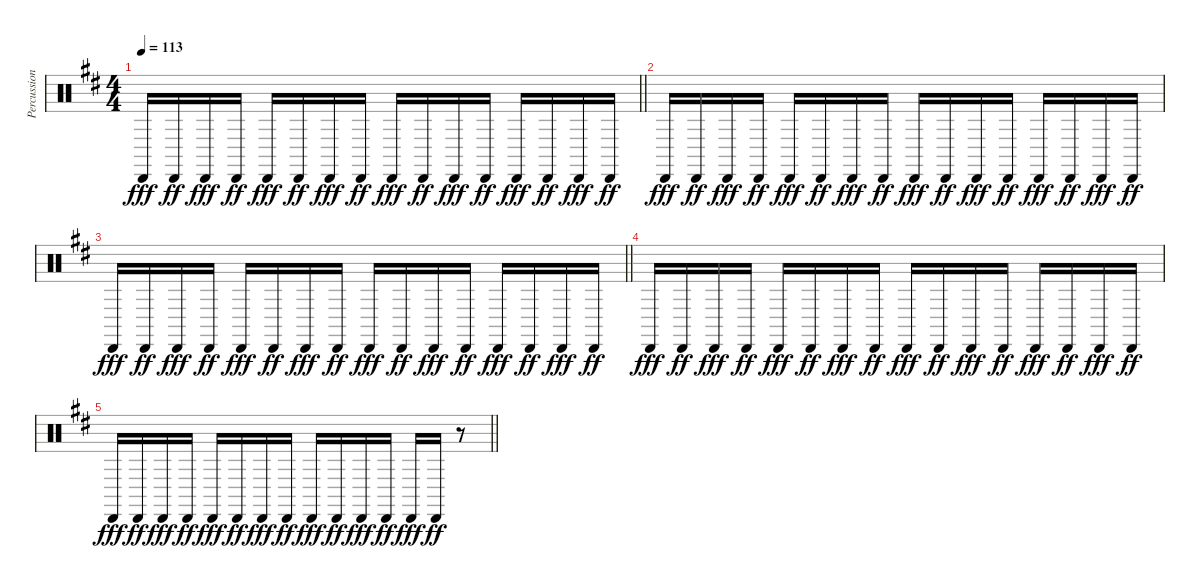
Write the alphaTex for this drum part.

\track ("Percussion" "Percussion") {instrument percussion}
\staff {score}
\articulation defaults
\ts (4 4)
\tempo 113
\clef neutral
\barLineRight lightlight
\ks d "Cabasa (hit)".16{dy fff} "Cabasa (hit)".16{dy ff} "Cabasa (hit)".16{dy fff} "Cabasa (hit)".16{dy ff} "Cabasa (hit)".16{dy fff} "Cabasa (hit)".16{dy ff} "Cabasa (hit)".16{dy fff} "Cabasa (hit)".16{dy ff} "Cabasa (hit)".16{dy fff} "Cabasa (hit)".16{dy ff} "Cabasa (hit)".16{dy fff} "Cabasa (hit)".16{dy ff} "Cabasa (hit)".16{dy fff} "Cabasa (hit)".16{dy ff} "Cabasa (hit)".16{dy fff} "Cabasa (hit)".16{dy ff}
|
"Cabasa (hit)".16{dy fff} "Cabasa (hit)".16{dy ff} "Cabasa (hit)".16{dy fff} "Cabasa (hit)".16{dy ff} "Cabasa (hit)".16{dy fff} "Cabasa (hit)".16{dy ff} "Cabasa (hit)".16{dy fff} "Cabasa (hit)".16{dy ff} "Cabasa (hit)".16{dy fff} "Cabasa (hit)".16{dy ff} "Cabasa (hit)".16{dy fff} "Cabasa (hit)".16{dy ff} "Cabasa (hit)".16{dy fff} "Cabasa (hit)".16{dy ff} "Cabasa (hit)".16{dy fff} "Cabasa (hit)".16{dy ff} |
\barLineRight lightlight "Cabasa (hit)".16{dy fff} "Cabasa (hit)".16{dy ff} "Cabasa (hit)".16{dy fff} "Cabasa (hit)".16{dy ff} "Cabasa (hit)".16{dy fff} "Cabasa (hit)".16{dy ff} "Cabasa (hit)".16{dy fff} "Cabasa (hit)".16{dy ff} "Cabasa (hit)".16{dy fff} "Cabasa (hit)".16{dy ff} "Cabasa (hit)".16{dy fff} "Cabasa (hit)".16{dy ff} "Cabasa (hit)".16{dy fff} "Cabasa (hit)".16{dy ff} "Cabasa (hit)".16{dy fff} "Cabasa (hit)".16{dy ff}
|
"Cabasa (hit)".16{dy fff} "Cabasa (hit)".16{dy ff} "Cabasa (hit)".16{dy fff} "Cabasa (hit)".16{dy ff} "Cabasa (hit)".16{dy fff} "Cabasa (hit)".16{dy ff} "Cabasa (hit)".16{dy fff} "Cabasa (hit)".16{dy ff} "Cabasa (hit)".16{dy fff} "Cabasa (hit)".16{dy ff} "Cabasa (hit)".16{dy fff} "Cabasa (hit)".16{dy ff} "Cabasa (hit)".16{dy fff} "Cabasa (hit)".16{dy ff} "Cabasa (hit)".16{dy fff} "Cabasa (hit)".16{dy ff} |
\barLineRight lightlight "Cabasa (hit)".16{dy fff} "Cabasa (hit)".16{dy ff} "Cabasa (hit)".16{dy fff} "Cabasa (hit)".16{dy ff} "Cabasa (hit)".16{dy fff} "Cabasa (hit)".16{dy ff} "Cabasa (hit)".16{dy fff} "Cabasa (hit)".16{dy ff} "Cabasa (hit)".16{dy fff} "Cabasa (hit)".16{dy ff} "Cabasa (hit)".16{dy fff} "Cabasa (hit)".16{dy ff} "Cabasa (hit)".16{dy fff} "Cabasa (hit)".16{dy ff}
r.8
